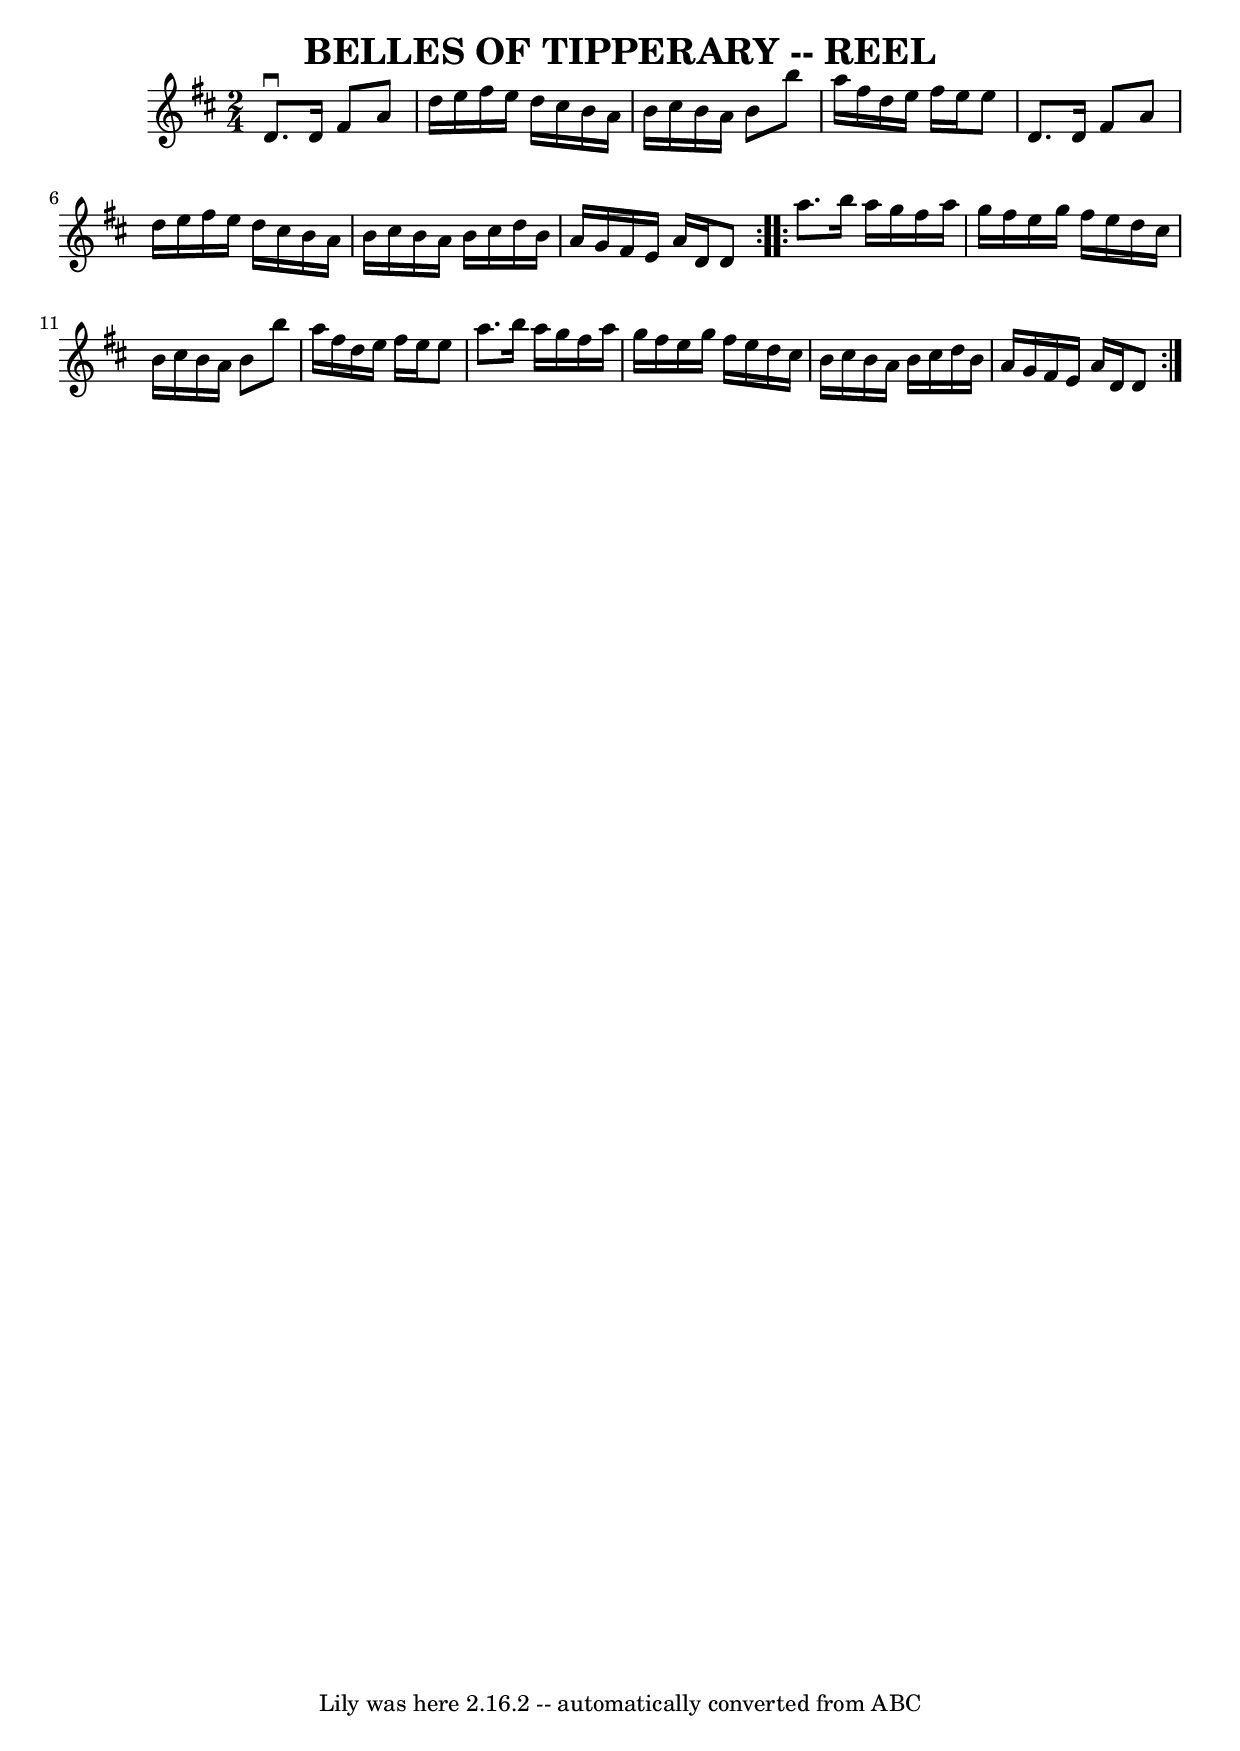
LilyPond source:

\version "2.7.40"
\include "Mammoth.ily"
\header {
	%% book = "Ryan's Mammoth Collection of Fiddle Tunes"
	crossRefNumber = "1"
	footnotes = ""
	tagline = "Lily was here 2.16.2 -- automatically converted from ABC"
	title = "BELLES OF TIPPERARY -- REEL"
}
voicedefault =  {
\set Score.defaultBarType = "empty"

\repeat volta 2 {
\time 2/4 \key d \major d'8.^\downbow d'16 fis'8 a'8    |
   
d''16 e''16 fis''16 e''16 d''16 cis''16 b'16 a'16    
|
 b'16 cis''16 b'16 a'16 b'8 b''8    |
 a''16   
 fis''16 d''16 e''16 fis''16 e''16 e''8        |
 d'8.   
 d'16 fis'8 a'8    |
 d''16 e''16 fis''16 e''16 d''16 
 cis''16 b'16 a'16    |
 b'16 cis''16 b'16 a'16    
b'16 cis''16 d''16 b'16    |
 a'16 g'16 fis'16 e'16   
 a'16 d'16 d'8    }     \repeat volta 2 { a''8. b''16 a''16    
g''16 fis''16 a''16    |
 g''16 fis''16 e''16 g''16    
fis''16 e''16 d''16 cis''16    |
 b'16 cis''16 b'16    
a'16 b'8 b''8    |
 a''16 fis''16 d''16 e''16 fis''16 
 e''16 e''8        |
 a''8. b''16 a''16 g''16 fis''16  
 a''16    |
 g''16 fis''16 e''16 g''16 fis''16 e''16    
d''16 cis''16    |
 b'16 cis''16 b'16 a'16 b'16    
cis''16 d''16 b'16    |
 a'16 g'16 fis'16 e'16 a'16   
 d'16 d'8    }   
}

\score{
    <<

	\context Staff="default"
	{
	    \voicedefault 
	}

    >>
	\layout {
	}
	\midi {}
}
